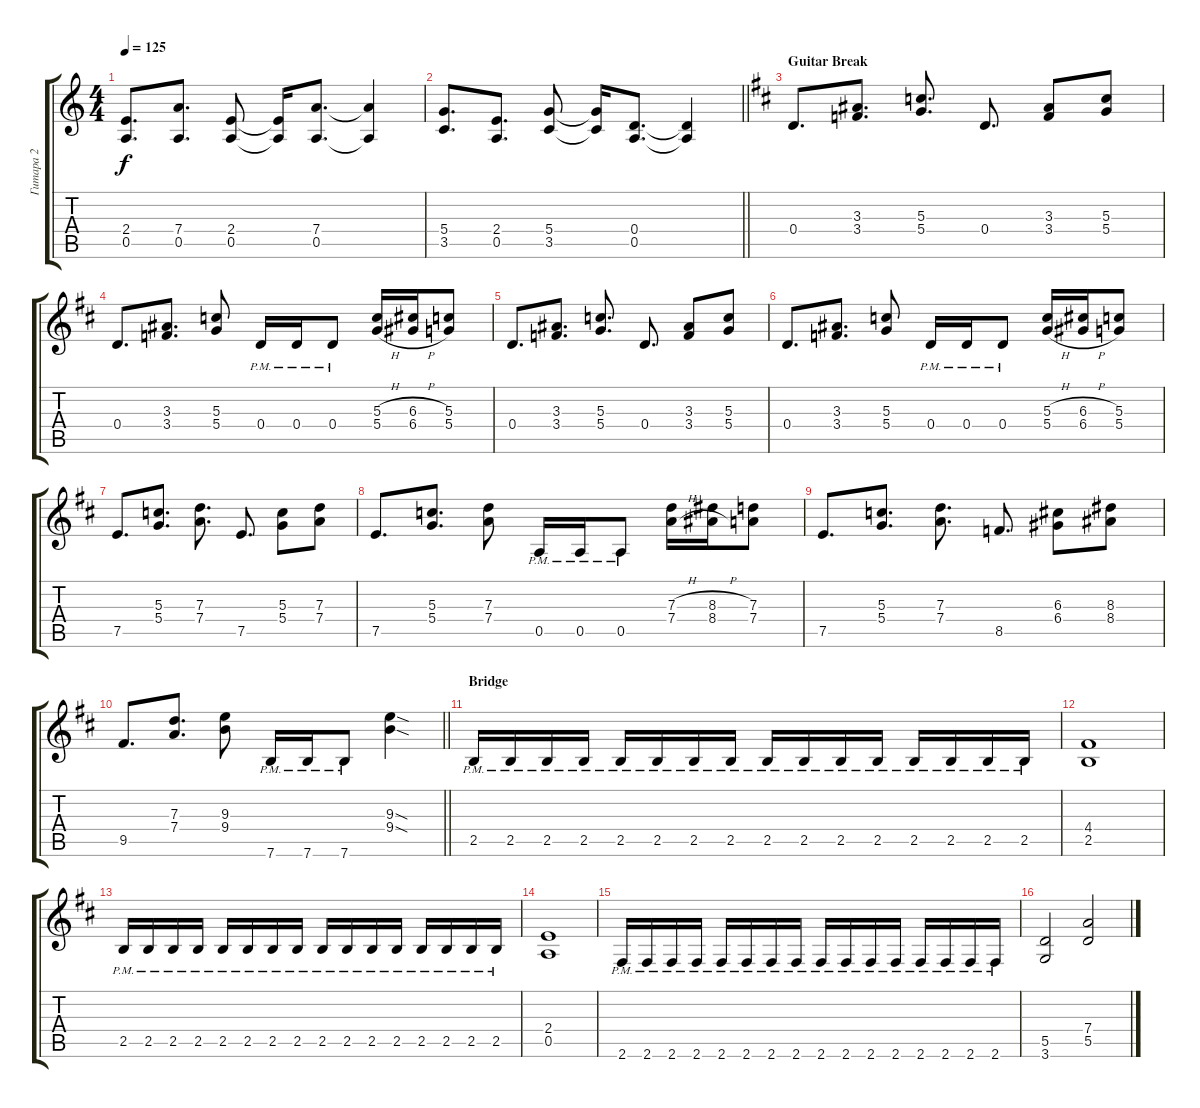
\track ("Гитара 2" "Гитара 2") {instrument distortionguitar}
\staff {score tabs}
\tuning (E4 B3 G3 D3 A2 E2) {hide}
\ts (4 4)
\tempo 125
\clef g2
\ks aminor
(2.4 0.5).8{d dy f} (7.4 0.5).8{d} (2.4 0.5).8 (2.4{t} 0.5{t}).16 (7.4 0.5).8{d} (7.4{t} 0.5{t}).4 |
\barLineRight lightlight
(5.4 3.5).8{d} (2.4 0.5).8{d} (5.4 3.5).8 (5.4{t} 3.5{t}).16 (0.4 0.5).8{d} (0.4{t} 0.5{t}).4 |
\section ("" "Guitar Break")
\ks bminor
0.4.8{d} (3.3 3.4).8{d} (5.3 5.4).8{d} 0.4.8{d} (3.3 3.4).8 (5.3 5.4).8 |
0.4.8{d} (3.3 3.4).8{d} (5.3 5.4).8 0.4{pm}.16 0.4{pm}.16 0.4{pm}.8 (5.3{h} 5.4{h}).16 (6.3{h} 6.4{h}).16 (5.3 5.4).8 |
0.4.8{d} (3.3 3.4).8{d} (5.3 5.4).8{d} 0.4.8{d} (3.3 3.4).8 (5.3 5.4).8 |
0.4.8{d} (3.3 3.4).8{d} (5.3 5.4).8 0.4{pm}.16 0.4{pm}.16 0.4{pm}.8 (5.3{h} 5.4{h}).16 (6.3{h} 6.4{h}).16 (5.3 5.4).8 |
7.5.8{d} (5.3 5.4).8{d} (7.3 7.4).8{d} 7.5.8{d} (5.3 5.4).8 (7.3 7.4).8 |
7.5.8{d} (5.3 5.4).8{d} (7.3 7.4).8 0.5{pm}.16 0.5{pm}.16 0.5{pm}.8 (7.3{h} 7.4{h}).16 (8.3{h} 8.4{h}).16 (7.3 7.4).8 |
7.5.8{d} (5.3 5.4).8{d} (7.3 7.4).8{d} 8.5.8{d} (6.3 6.4).8 (8.3 8.4).8 |
\barLineRight lightlight
9.5.8{d} (7.3 7.4).8{d} (9.3 9.4).8 7.6{pm}.16 7.6{pm}.16 7.6{pm}.8 (9.3{sod} 9.4{sod}).4 |
\section ("" "Bridge")
2.5{pm}.16 2.5{pm}.16 2.5{pm}.16 2.5{pm}.16 2.5{pm}.16 2.5{pm}.16 2.5{pm}.16 2.5{pm}.16 2.5{pm}.16 2.5{pm}.16 2.5{pm}.16 2.5{pm}.16 2.5{pm}.16 2.5{pm}.16 2.5{pm}.16 2.5{pm}.16 |
(4.4 2.5).1 |
2.5{pm}.16 2.5{pm}.16 2.5{pm}.16 2.5{pm}.16 2.5{pm}.16 2.5{pm}.16 2.5{pm}.16 2.5{pm}.16 2.5{pm}.16 2.5{pm}.16 2.5{pm}.16 2.5{pm}.16 2.5{pm}.16 2.5{pm}.16 2.5{pm}.16 2.5{pm}.16 |
(2.4 0.5).1 |
2.6{pm}.16 2.6{pm}.16 2.6{pm}.16 2.6{pm}.16 2.6{pm}.16 2.6{pm}.16 2.6{pm}.16 2.6{pm}.16 2.6{pm}.16 2.6{pm}.16 2.6{pm}.16 2.6{pm}.16 2.6{pm}.16 2.6{pm}.16 2.6{pm}.16 2.6{pm}.16 |
(5.5 3.6).2 (7.4 5.5).2
